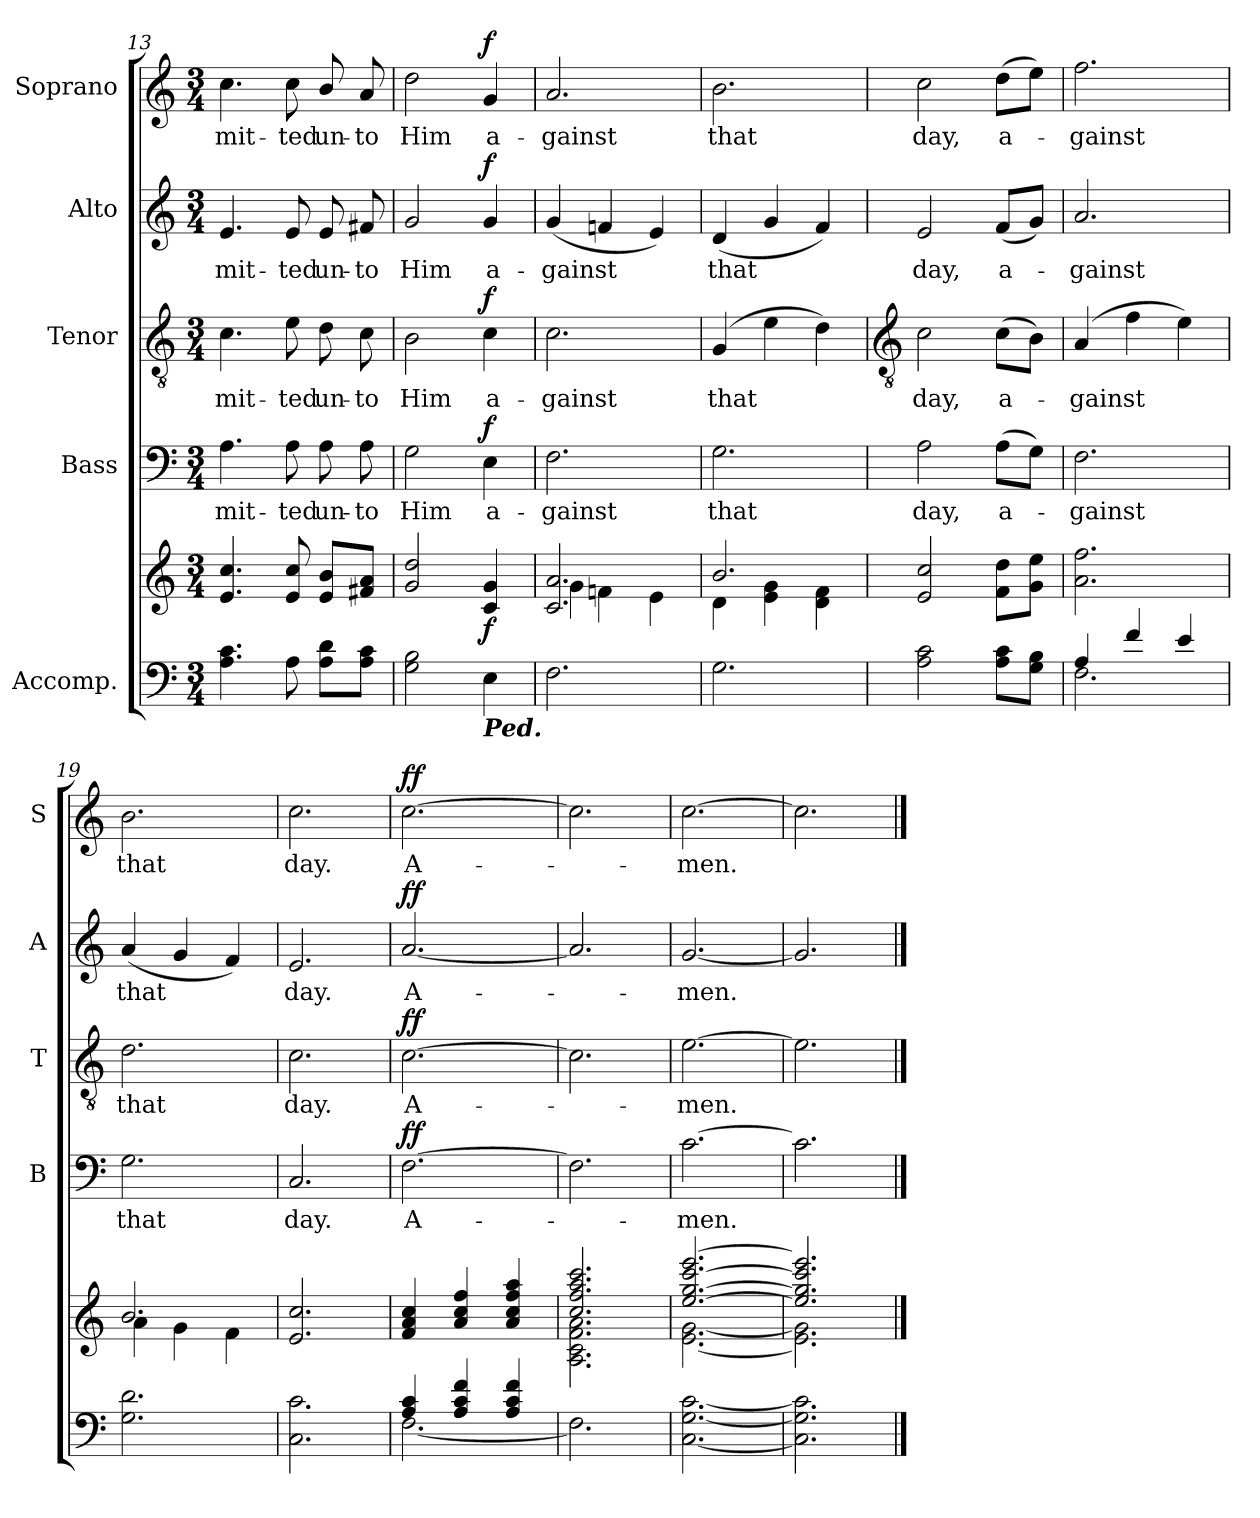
**kern	**kern	**dynam	**kern	**text	**dynam	**kern	**text	**dynam	**kern	**text	**dynam	**kern	**text	**dynam
*part5	*part5	*part5	*part4	*part4	*part4	*part3	*part3	*part3	*part2	*part2	*part2	*part1	*part1	*part1
*staff6	*staff5	*staff5/6	*staff4	*staff4	*staff4	*staff3	*staff3	*staff3	*staff2	*staff2	*staff2	*staff1	*staff1	*staff1
*I"Accomp.	*	*	*I"Bass	*	*	*I"Tenor	*	*	*I"Alto	*	*	*I"Soprano	*	*
*	*	*	*I'B	*	*	*I'T	*	*	*I'A	*	*	*I'S	*	*
*clefF4	*clefG2	*	*clefF4	*	*	*clefGv2	*	*	*clefG2	*	*	*clefG2	*	*
*k[]	*k[]	*	*k[]	*	*	*k[]	*	*	*k[]	*	*	*k[]	*	*
*C:	*C:	*	*C:	*	*	*C:	*	*	*C:	*	*	*C:	*	*
*M3/4	*M3/4	*	*M3/4	*	*	*M3/4	*	*	*M3/4	*	*	*M3/4	*	*
=13	=13	=13	=13	=13	=13	=13	=13	=13	=13	=13	=13	=13	=13	=13
*	*^	*	*	*	*	*	*	*	*	*	*	*	*	*
!	!	!	!	!	!LO:LY:b	!	!	!LO:LY:b	!	!	!LO:LY:b	!	!	!LO:LY:b	!
4.A 4.c	4.e/ 4.cc/	2.ryy	.	4.A	mit-	.	4.c	-mit-	.	4.e	-mit-	.	4.cc	-mit-	.
!	!	!	!	!	!LO:LY:b	!	!	!LO:LY:b	!	!	!LO:LY:b	!	!	!LO:LY:b	!
8A	8e/ 8cc/	.	.	8A	-ted	.	8e	-ted	.	8e	-ted	.	8cc	-ted	.
!	!	!	!	!	!LO:LY:b	!	!	!LO:LY:b	!	!	!LO:LY:b	!	!	!LO:LY:b	!
8A 8dL	8e 8bL	.	.	8A	un-	.	8d	un-	.	8e	un-	.	8b/	un-	.
!	!	!	!	!	!LO:LY:b	!	!	!LO:LY:b	!	!	!LO:LY:b	!	!	!LO:LY:b	!
8A 8cJ	8f#X 8aJ	.	.	8A	-to	.	8c	-to	.	8f#X	-to	.	8a	-to	.
=14	=14	=14	=14	=14	=14	=14	=14	=14	=14	=14	=14	=14	=14	=14	=14
!	!	!	!	!	!LO:LY:b	!	!	!LO:LY:b	!	!	!LO:LY:b	!	!	!LO:LY:b	!
2G\ 2B\	2g 2dd	2.ryy	.	2G	Him	.	2B	Him	.	2g	Him	.	2dd	Him	.
!LO:TX:b:Bi:t=Ped.	!	!	!	!	!	!	!	!	!	!	!	!	!	!	!
!	!	!	!LO:DY:b	!	!LO:LY:b	!LO:DY:b	!	!LO:LY:b	!LO:DY:b	!	!LO:LY:b	!LO:DY:b	!	!LO:LY:b	!LO:DY:b
4E	4c 4g	.	f	4E	a-	f	4c	a-	f	4g	a-	f	4g	a-	f
=15	=15	=15	=15	=15	=15	=15	=15	=15	=15	=15	=15	=15	=15	=15	=15
!	!	!	!	!	!LO:LY:b	!	!	!LO:LY:b	!	!	!LO:LY:b	!	!	!LO:LY:b	!
2.F	2.c 2.a	4g\	.	2.F	-gainst	.	2.c	-gainst	.	(<4g	-gainst	.	2.a	-gainst	.
.	.	4fn\	.	.	.	.	.	.	.	4fn	.	.	.	.	.
.	.	4e\	.	.	.	.	.	.	.	4e)	.	.	.	.	.
=16	=16	=16	=16	=16	=16	=16	=16	=16	=16	=16	=16	=16	=16	=16	=16
!	!	!	!	!	!LO:LY:b	!	!	!LO:LY:b	!	!	!LO:LY:b	!	!	!LO:LY:b	!
2.G	2.b/	4d\	.	2.G	that	.	(>4G	that	.	(<4d	that	.	2.b	that	.
.	.	4e\ 4g\	.	.	.	.	4e	.	.	4g	.	.	.	.	.
.	.	4d\ 4f\	.	.	.	.	4d)	.	.	4f)	.	.	.	.	.
!!LO:LB:g=z
=17	=17	=17	=17	=17	=17	=17	=17	=17	=17	=17	=17	=17	=17	=17	=17
*	*	*	*	*	*	*	*clefGv2	*	*	*	*	*	*	*	*
!LO:N:vis=1	!	!	!	!	!LO:LY:b	!	!	!LO:LY:b	!	!	!LO:LY:b	!	!	!LO:LY:b	!
*^	*	*	*	*	*	*	*	*	*	*	*	*	*	*	*
2.ryy	2A\ 2c\	2e 2cc	2ryy	.	2A	day,	.	2c	day,	.	2e	day,	.	2cc	day,	.
!	!	!	!	!	!	!LO:LY:b	!	!	!LO:LY:b	!	!	!LO:LY:b	!	!	!LO:LY:b	!
.	8A\ 8c\L	8f 8ddL	8ryy	.	(>8AL	a-	.	(>8cL	a-	.	(<8fL	a-	.	(>8ddL	a-	.
.	8G\ 8B\J	8g 8eeJ	8ryy	.	8GJ)	.	.	8BJ)	.	.	8gJ)	.	.	8eeJ)	.	.
=18	=18	=18	=18	=18	=18	=18	=18	=18	=18	=18	=18	=18	=18	=18	=18	=18
!	!LO:N:vis=1	!	!	!	!	!LO:LY:b	!	!	!LO:LY:b	!	!	!LO:LY:b	!	!	!LO:LY:b	!
*	*^	*v	*v	*	*	*	*	*	*	*	*	*	*	*	*	*
4A/	2.ryy	2.F\	2.a 2.ff	.	2.F	gainst	.	(>4A	gainst	.	2.a	gainst	.	2.ff	gainst	.
4f/	.	.	.	.	.	.	.	4f	.	.	.	.	.	.	.	.
4e/	.	.	.	.	.	.	.	4e)	.	.	.	.	.	.	.	.
*v	*v	*v	*	*	*	*	*	*	*	*	*	*	*	*	*	*
=19	=19	=19	=19	=19	=19	=19	=19	=19	=19	=19	=19	=19	=19	=19
!LO:N:vis=1	!	!	!	!LO:LY:b	!	!	!LO:LY:b	!	!	!LO:LY:b	!	!	!LO:LY:b	!
*^	*^	*	*	*	*	*	*	*	*	*	*	*	*	*
2.ryy	2.G\ 2.d\	2.b/	4a\	.	2.G	that	.	2.d	that	.	(<4a	that	.	2.b	that	.
.	.	.	4g\	.	.	.	.	.	.	.	4g	.	.	.	.	.
.	.	.	4f\	.	.	.	.	.	.	.	4f)	.	.	.	.	.
=20	=20	=20	=20	=20	=20	=20	=20	=20	=20	=20	=20	=20	=20	=20	=20	=20
!LO:N:vis=1	!	!	!	!	!	!LO:LY:b	!	!	!LO:LY:b	!	!	!LO:LY:b	!	!	!LO:LY:b	!
2.ryy	2.C\ 2.c\	2.e 2.cc	2.ryy	.	2.C	day.	.	2.c	day.	.	2.e	day.	.	2.cc	day.	.
=21	=21	=21	=21	=21	=21	=21	=21	=21	=21	=21	=21	=21	=21	=21	=21	=21
!	!	!	!	!	!	!LO:LY:b	!LO:DY:b	!	!LO:LY:b	!LO:DY:b	!	!LO:LY:b	!LO:DY:b	!	!LO:LY:b	!LO:DY:b
4A/ 4c/	[2.F\	4f 4a 4cc	2.ryy	.	[2.F	A-	ff	[2.c	A-	ff	[2.a	A-	ff	[2.cc	A-	ff
4A/ 4c/ 4f/	.	4a 4cc 4ff	.	.	.	.	.	.	.	.	.	.	.	.	.	.
4A/ 4c/ 4f/	.	4a 4cc 4ff 4aa	.	.	.	.	.	.	.	.	.	.	.	.	.	.
=22	=22	=22	=22	=22	=22	=22	=22	=22	=22	=22	=22	=22	=22	=22	=22	=22
!LO:N:vis=1	!	!	!	!	!	!	!	!	!	!	!	!	!	!	!	!
2.ryy	2.F\]	2.cc/ 2.ff/ 2.aa/ 2.ccc/	2.A\ 2.c\ 2.f\ 2.a\	.	2.F]	.	.	2.c]	.	.	2.a]	.	.	2.cc]	.	.
=23	=23	=23	=23	=23	=23	=23	=23	=23	=23	=23	=23	=23	=23	=23	=23	=23
!LO:N:vis=1	!	!	!	!	!	!LO:LY:b	!	!	!LO:LY:b	!	!	!LO:LY:b	!	!	!LO:LY:b	!
2.ryy	[2.C\ [2.G\ [2.c\	[2.ee/ [2.gg/ [2.ccc/ [2.eee/	[2.e\ [2.g\	.	[2.c	men.	.	[2.e	men.	.	[2.g	men.	.	[2.cc	men.	.
=24	=24	=24	=24	=24	=24	=24	=24	=24	=24	=24	=24	=24	=24	=24	=24	=24
!LO:N:vis=1	!	!	!	!	!	!	!	!	!	!	!	!	!	!	!	!
2.ryy	2.C\] 2.G\] 2.c\]	2.ee/] 2.gg/] 2.ccc/] 2.eee/]	2.e\] 2.g\]	.	2.c]	.	.	2.e]	.	.	2.g]	.	.	2.cc]	.	.
*v	*v	*	*	*	*	*	*	*	*	*	*	*	*	*	*	*
*	*v	*v	*	*	*	*	*	*	*	*	*	*	*	*	*
==	==	==	==	==	==	==	==	==	==	==	==	==	==	==
*-	*-	*-	*-	*-	*-	*-	*-	*-	*-	*-	*-	*-	*-	*-
